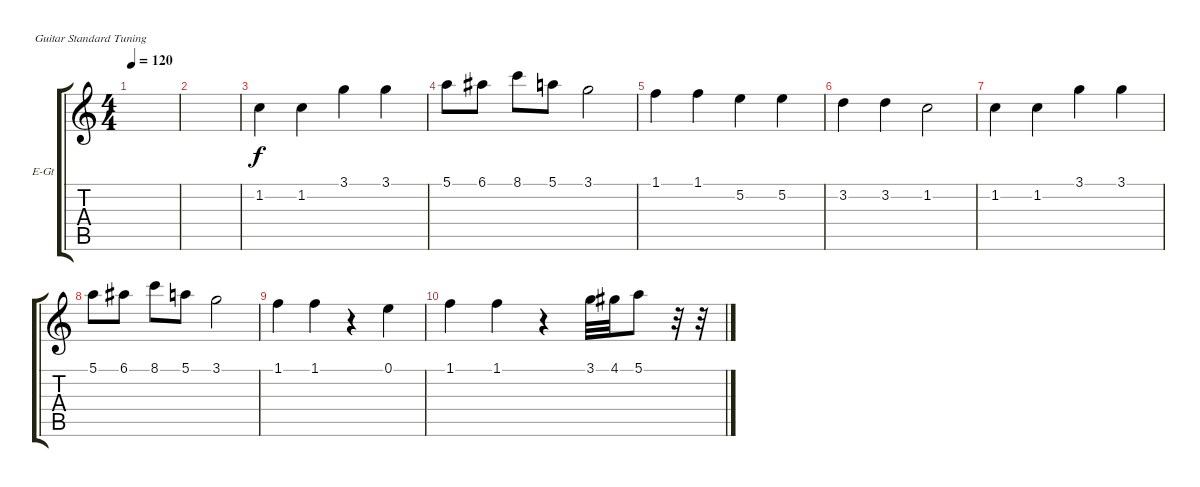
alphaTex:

\defaultSystemsLayout 4
\bracketExtendMode groupsimilarinstruments
\firstSystemTrackNameOrientation horizontal
\otherSystemsTrackNameOrientation horizontal
\track ("Красный 1" "E-Gt") {solo instrument electricguitarclean}
\staff {score tabs}
\tuning (E4 B3 G3 D3 A2 E2)
\ts (4 4)
\tempo 120
\clef g2
\ks c
|
|
1.2.4 1.2.4 3.1.4 3.1.4 |
5.1.8 6.1.8 8.1.8 5.1.8 3.1.2 |
1.1.4 1.1.4 5.2.4 5.2.4 |
3.2.4 3.2.4 1.2.2 |
1.2.4 1.2.4 3.1.4 3.1.4 |
5.1.8 6.1.8 8.1.8 5.1.8 3.1.2 |
1.1.4 1.1.4 r.4 0.1.4 |
1.1.4 1.1.4 r.4 3.1.32 4.1.32 5.1.8 r.32 r.32
